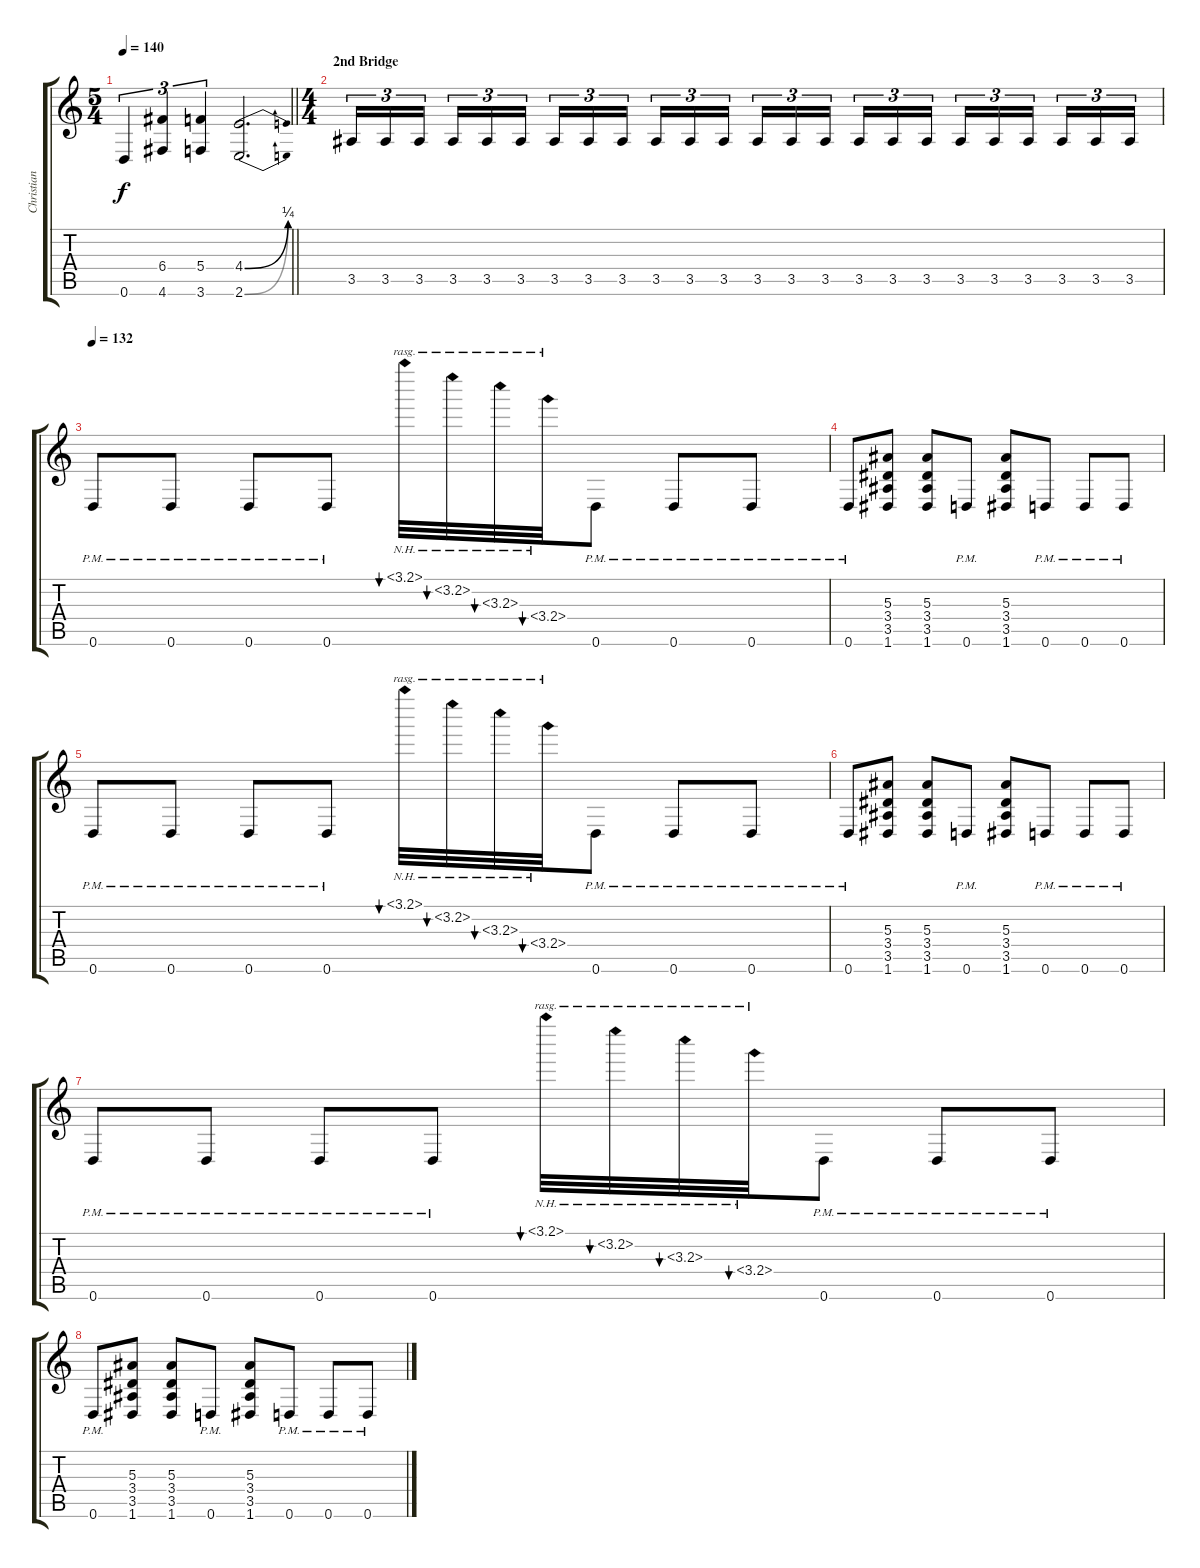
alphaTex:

\track ("Christian Andreu" "Christian ") {instrument distortionguitar}
\staff {score tabs}
\tuning (D4 A3 F3 C3 G2 D2) {hide}
\ts (5 4)
\tempo 140
\clef g2
\barLineRight lightlight
\ks c
0.6.4{tu (3 2) dy f} (6.4 4.6).4{tu (3 2)} (5.4 3.6).4{tu (3 2)} (4.4{be (bend 0 0 60 1)} 2.6{be (bend 0 0 60 1)}).2{d} |
\ts (4 4)
\section ("" "2nd Bridge")
3.5.16{tu (3 2)} 3.5.16{tu (3 2)} 3.5.16{tu (3 2) beam splitsecondary} 3.5.16{tu (3 2)} 3.5.16{tu (3 2)} 3.5.16{tu (3 2)} 3.5.16{tu (3 2)} 3.5.16{tu (3 2)} 3.5.16{tu (3 2) beam splitsecondary} 3.5.16{tu (3 2)} 3.5.16{tu (3 2)} 3.5.16{tu (3 2)} 3.5.16{tu (3 2)} 3.5.16{tu (3 2)} 3.5.16{tu (3 2) beam splitsecondary} 3.5.16{tu (3 2)} 3.5.16{tu (3 2)} 3.5.16{tu (3 2)} 3.5.16{tu (3 2)} 3.5.16{tu (3 2)} 3.5.16{tu (3 2) beam splitsecondary} 3.5.16{tu (3 2)} 3.5.16{tu (3 2)} 3.5.16{tu (3 2)} |
\tempo 132
0.6{pm}.8 0.6{pm}.8 0.6{pm}.8 0.6{pm}.8 3.1{nh}.32{bu 60 rasg ii} 3.2{nh}.32{bu 120 rasg ii} 3.3{nh}.32{bu 120 rasg ii} 3.4{nh}.32{bu 120 rasg ii} 0.6{pm}.8 0.6{pm}.8 0.6{pm}.8 |
0.6{pm}.8 (5.3 3.4 3.5 1.6).8 (5.3 3.4 3.5 1.6).8 0.6{pm}.8 (5.3 3.4 3.5 1.6).8 0.6{pm}.8 0.6{pm}.8 0.6{pm}.8 |
0.6{pm}.8 0.6{pm}.8 0.6{pm}.8 0.6{pm}.8 3.1{nh}.32{bu 120 rasg ii} 3.2{nh}.32{bu 120 rasg ii} 3.3{nh}.32{bu 120 rasg ii} 3.4{nh}.32{bu 120 rasg ii} 0.6{pm}.8 0.6{pm}.8 0.6{pm}.8 |
0.6{pm}.8 (5.3 3.4 3.5 1.6).8 (5.3 3.4 3.5 1.6).8 0.6{pm}.8 (5.3 3.4 3.5 1.6).8 0.6{pm}.8 0.6{pm}.8 0.6{pm}.8 |
0.6{pm}.8 0.6{pm}.8 0.6{pm}.8 0.6{pm}.8 3.1{nh}.32{bu 120 rasg ii} 3.2{nh}.32{bu 120 rasg ii} 3.3{nh}.32{bu 120 rasg ii} 3.4{nh}.32{bu 120 rasg ii} 0.6{pm}.8 0.6{pm}.8 0.6{pm}.8 |
0.6{pm}.8 (5.3 3.4 3.5 1.6).8 (5.3 3.4 3.5 1.6).8 0.6{pm}.8 (5.3 3.4 3.5 1.6).8 0.6{pm}.8 0.6{pm}.8 0.6{pm}.8
